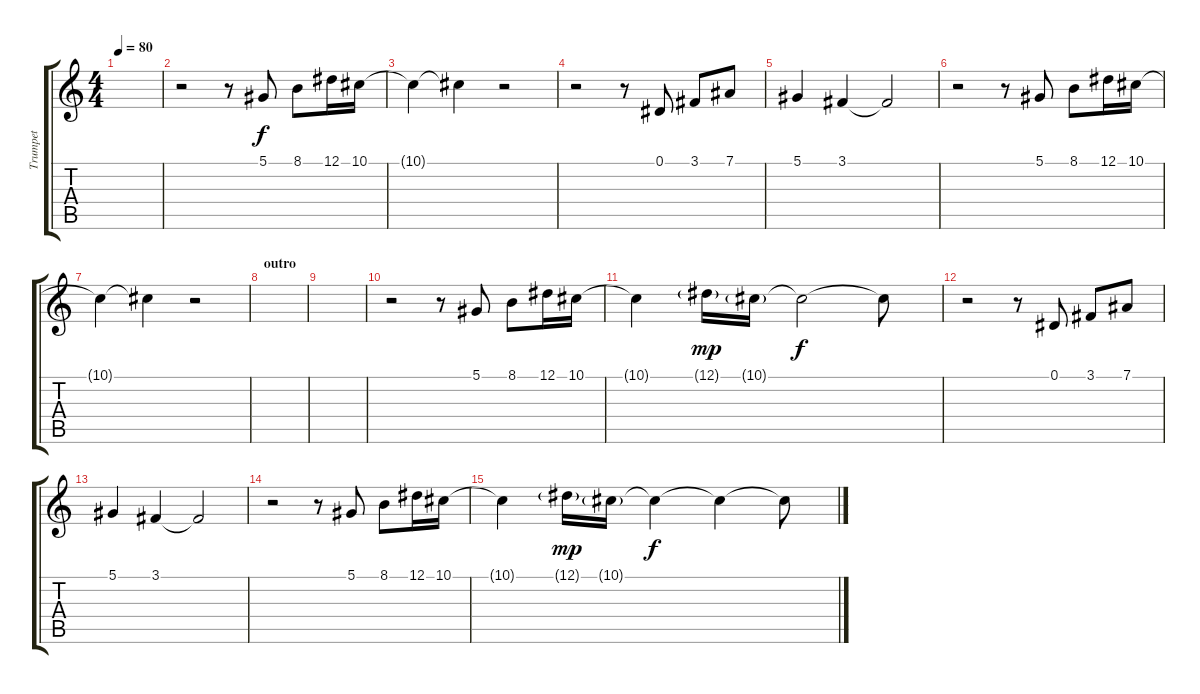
\track ("Trumpet" "Trumpet") {instrument trombone}
\staff {score tabs}
\tuning (Eb4 Bb3 Gb3 Db3 Ab2 Eb2) {hide}
\ts (4 4)
\tempo 80
\clef g2
\ks c
|
r.2 r.8 5.1.8 8.1.8 12.1.16 10.1.16 |
10.1{t}.4 10.1{t}.4 r.2 |
r.2 r.8 0.1.8 3.1.8 7.1.8 |
5.1.4 3.1.4 3.1{t}.2 |
r.2 r.8 5.1.8 8.1.8 12.1.16 10.1.16 |
10.1{t}.4 10.1{t}.4 r.2 |
\section ("" "outro")
|
|
r.2 r.8 5.1.8 8.1.8 12.1.16 10.1.16 |
10.1{t}.4 12.1{g}.16{dy mp} 10.1{g}.16 10.1{t}.2{dy f} 10.1{t}.8 |
r.2 r.8 0.1.8 3.1.8 7.1.8 |
5.1.4 3.1.4 3.1{t}.2 |
r.2 r.8 5.1.8 8.1.8 12.1.16 10.1.16 |
10.1{t}.4 12.1{g}.16{dy mp} 10.1{g}.16 10.1{t}.4{dy f} 10.1{t}.4 10.1{t}.8
